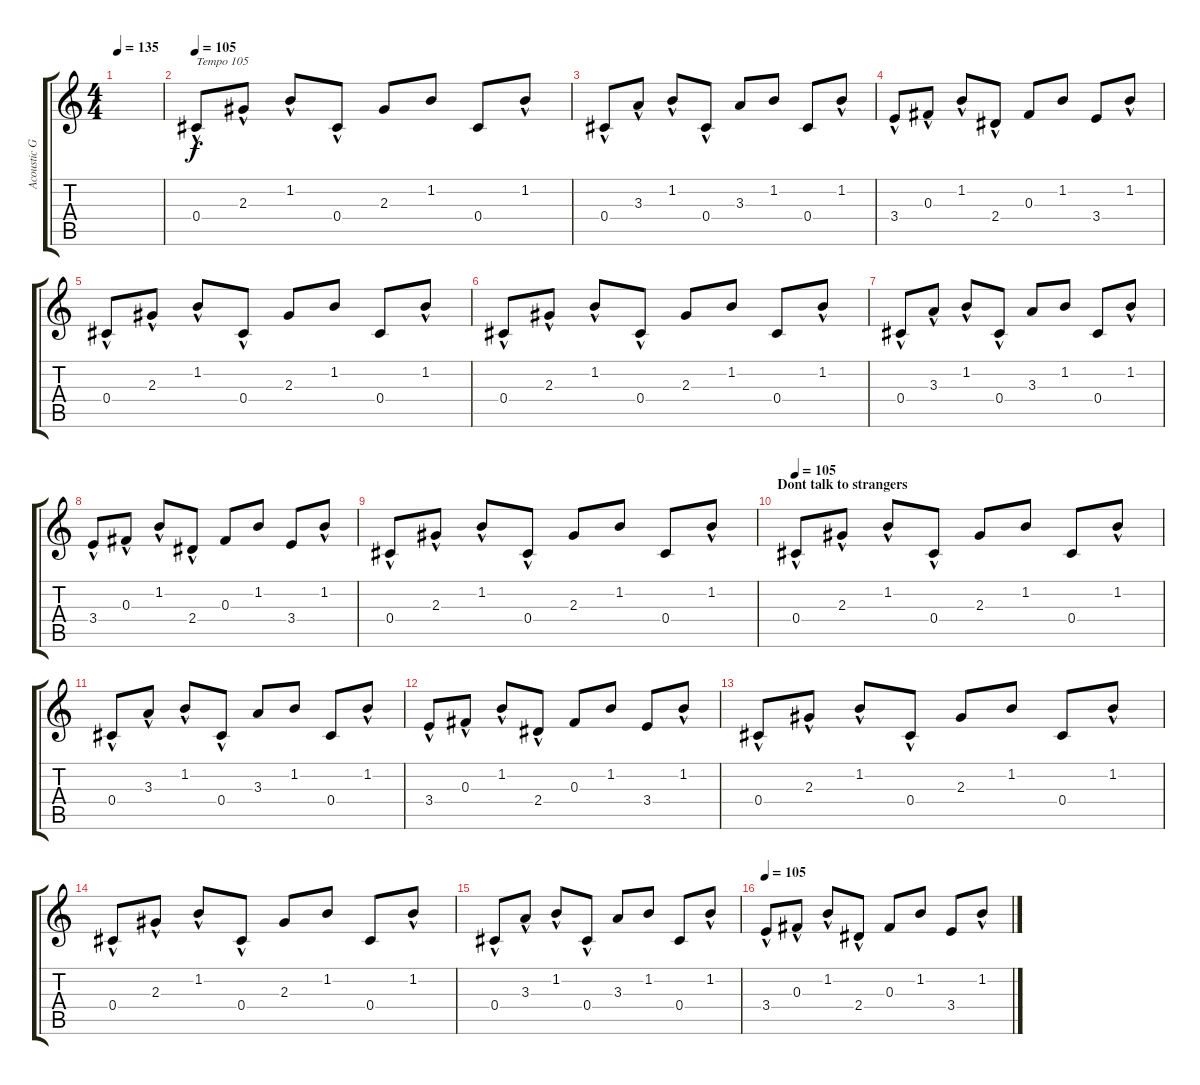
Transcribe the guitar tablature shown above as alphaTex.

\track ("Acoustic Guitar(hdn)" "Acoustic G") {instrument acousticguitarsteel}
\staff {score tabs}
\tuning (Eb4 Bb3 Gb3 Db3 Ab2 Eb2) {hide}
\ts (4 4)
\tempo 135
\tempo 105
\tempo 135
\clef g2
\ks c
|
\tempo 105
0.4{hac}.8{txt "Tempo 105"} 2.3{hac}.8 1.2{hac}.8 0.4{hac}.8 2.3.8 1.2.8 0.4.8 1.2{hac}.8 |
0.4{hac}.8 3.3{hac}.8 1.2{hac}.8 0.4{hac}.8 3.3.8 1.2.8 0.4.8 1.2{hac}.8 |
3.4{hac}.8 0.3{hac}.8 1.2{hac}.8 2.4{hac}.8 0.3.8 1.2.8 3.4.8 1.2{hac}.8 |
0.4{hac}.8 2.3{hac}.8 1.2{hac}.8 0.4{hac}.8 2.3.8 1.2.8 0.4.8 1.2{hac}.8 |
0.4{hac}.8 2.3{hac}.8 1.2{hac}.8 0.4{hac}.8 2.3.8 1.2.8 0.4.8 1.2{hac}.8 |
0.4{hac}.8 3.3{hac}.8 1.2{hac}.8 0.4{hac}.8 3.3.8 1.2.8 0.4.8 1.2{hac}.8 |
3.4{hac}.8 0.3{hac}.8 1.2{hac}.8 2.4{hac}.8 0.3.8 1.2.8 3.4.8 1.2{hac}.8 |
0.4{hac}.8 2.3{hac}.8 1.2{hac}.8 0.4{hac}.8 2.3.8 1.2.8 0.4.8 1.2{hac}.8 |
\section ("" "Dont talk to strangers")
\tempo 105
0.4{hac}.8 2.3{hac}.8 1.2{hac}.8 0.4{hac}.8 2.3.8 1.2.8 0.4.8 1.2{hac}.8 |
0.4{hac}.8 3.3{hac}.8 1.2{hac}.8 0.4{hac}.8 3.3.8 1.2.8 0.4.8 1.2{hac}.8 |
3.4{hac}.8 0.3{hac}.8 1.2{hac}.8 2.4{hac}.8 0.3.8 1.2.8 3.4.8 1.2{hac}.8 |
0.4{hac}.8 2.3{hac}.8 1.2{hac}.8 0.4{hac}.8 2.3.8 1.2.8 0.4.8 1.2{hac}.8 |
0.4{hac}.8 2.3{hac}.8 1.2{hac}.8 0.4{hac}.8 2.3.8 1.2.8 0.4.8 1.2{hac}.8 |
0.4{hac}.8 3.3{hac}.8 1.2{hac}.8 0.4{hac}.8 3.3.8 1.2.8 0.4.8 1.2{hac}.8 |
\tempo 105
3.4{hac}.8 0.3{hac}.8 1.2{hac}.8 2.4{hac}.8 0.3.8 1.2.8 3.4.8 1.2{hac}.8
